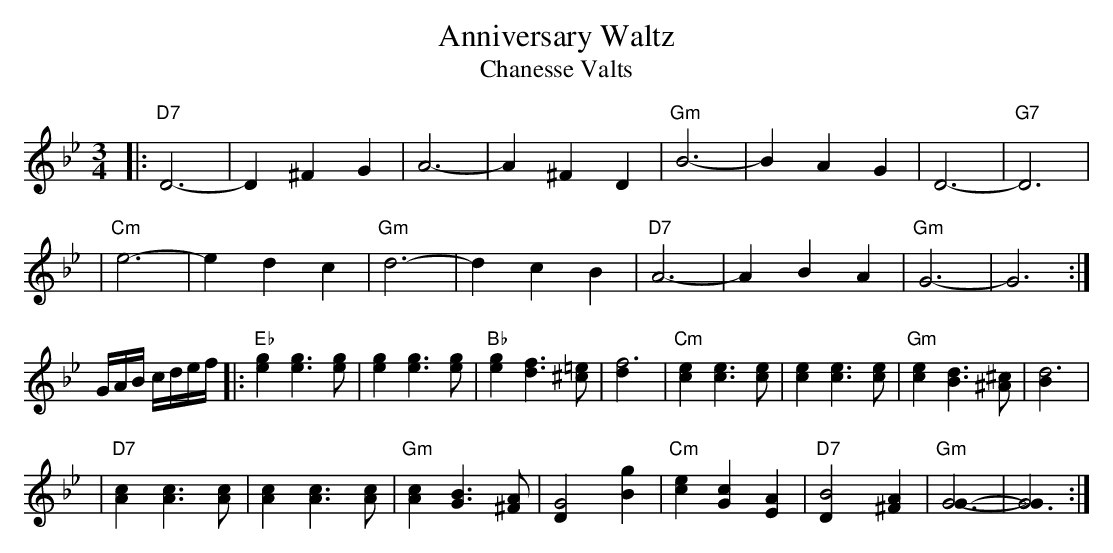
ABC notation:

X:1
T: Anniversary Waltz
T: Chanesse Valts
L: 1/4
M: 3/4
K: Bb
|: "D7"D3- |D ^F G | A3-     | A ^F D | "Gm"B3- | B A  G | D3-     | "G7"D3 |
|  "Cm"e3- | e d c | "Gm"d3- | d c B  | "D7"A3- | A B A  | "Gm"G3- | G3    :|
G/4A/4B/4 c/4d/4e/4f/4 \
|: "Eb"[ge] [ge]>[ge] | [ge] [ge]>[ge] | "Bb"[ge] [fd]>[=e^c] | [f3d] \
| "Cm"[ec] [ec]>[ec] | [ec] [ec]>[ec] | "Gm"[ec] [dB]>[^c^A] | [d3B] |
| "D7"[cA] [cA]>[cA] | [cA] [cA]>[cA] | "Gm"[cA] [BG]>[A^F] | [G2D] [gB] \
| "Cm"[ec] [cG] [AE] | "D7"[B2D] [A^F] | "Gm"[G3G]- | [G3G] :|
